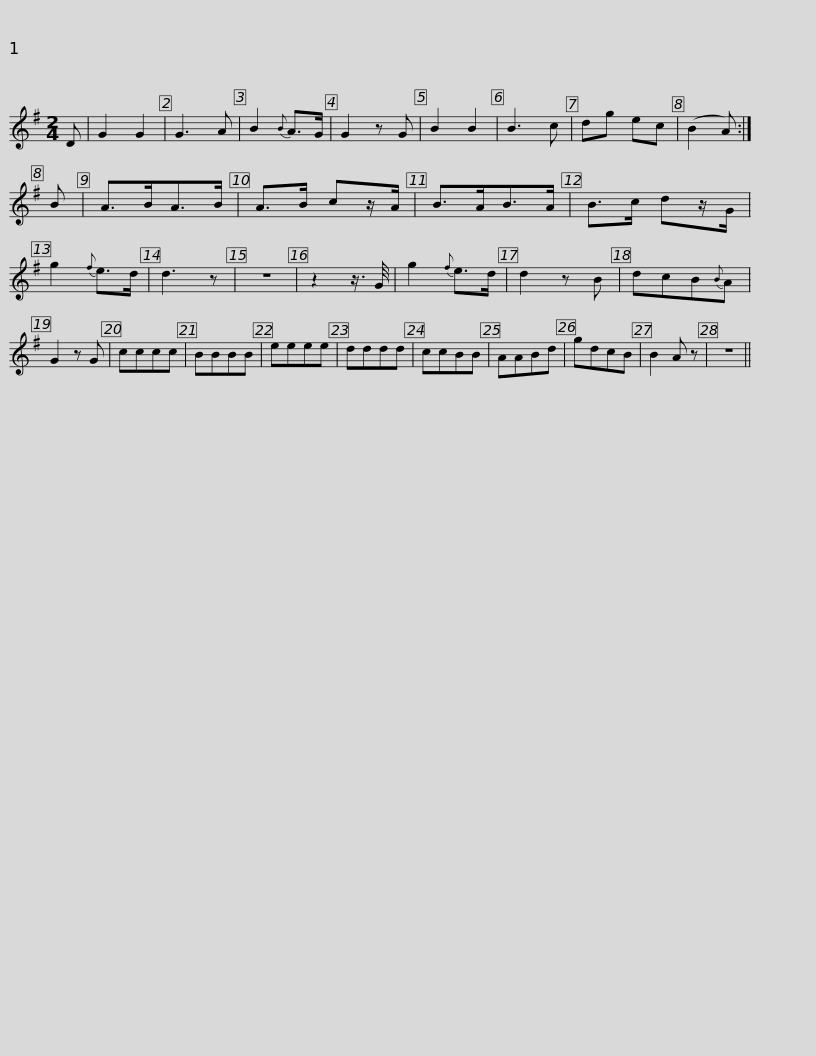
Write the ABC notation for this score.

X:1
L:1/8
M:2/4
I:linebreak $
K:G
V:1 treble
V:1
 D | G2 G2 | G3 A | B2{B} A>G | G2 z G | %5
 B2 B2 | B3 c | dg ec | (B2 A) :| B | %10
 A>BA>B | A>B cz/A/ |$ B>AB>A | B>c dz/G/ | g2{f} e>d | %15
 d3 z | z4 | z2 z3/4 G/4 | g2{f} e>d | d2 z B | %20
 dcB{B}A | G2 z G | cccc |$ BBBB | eeee | %25
 dddd | ccBB | AABd | gdcB | B2 A z | %30
 z4 || %31
